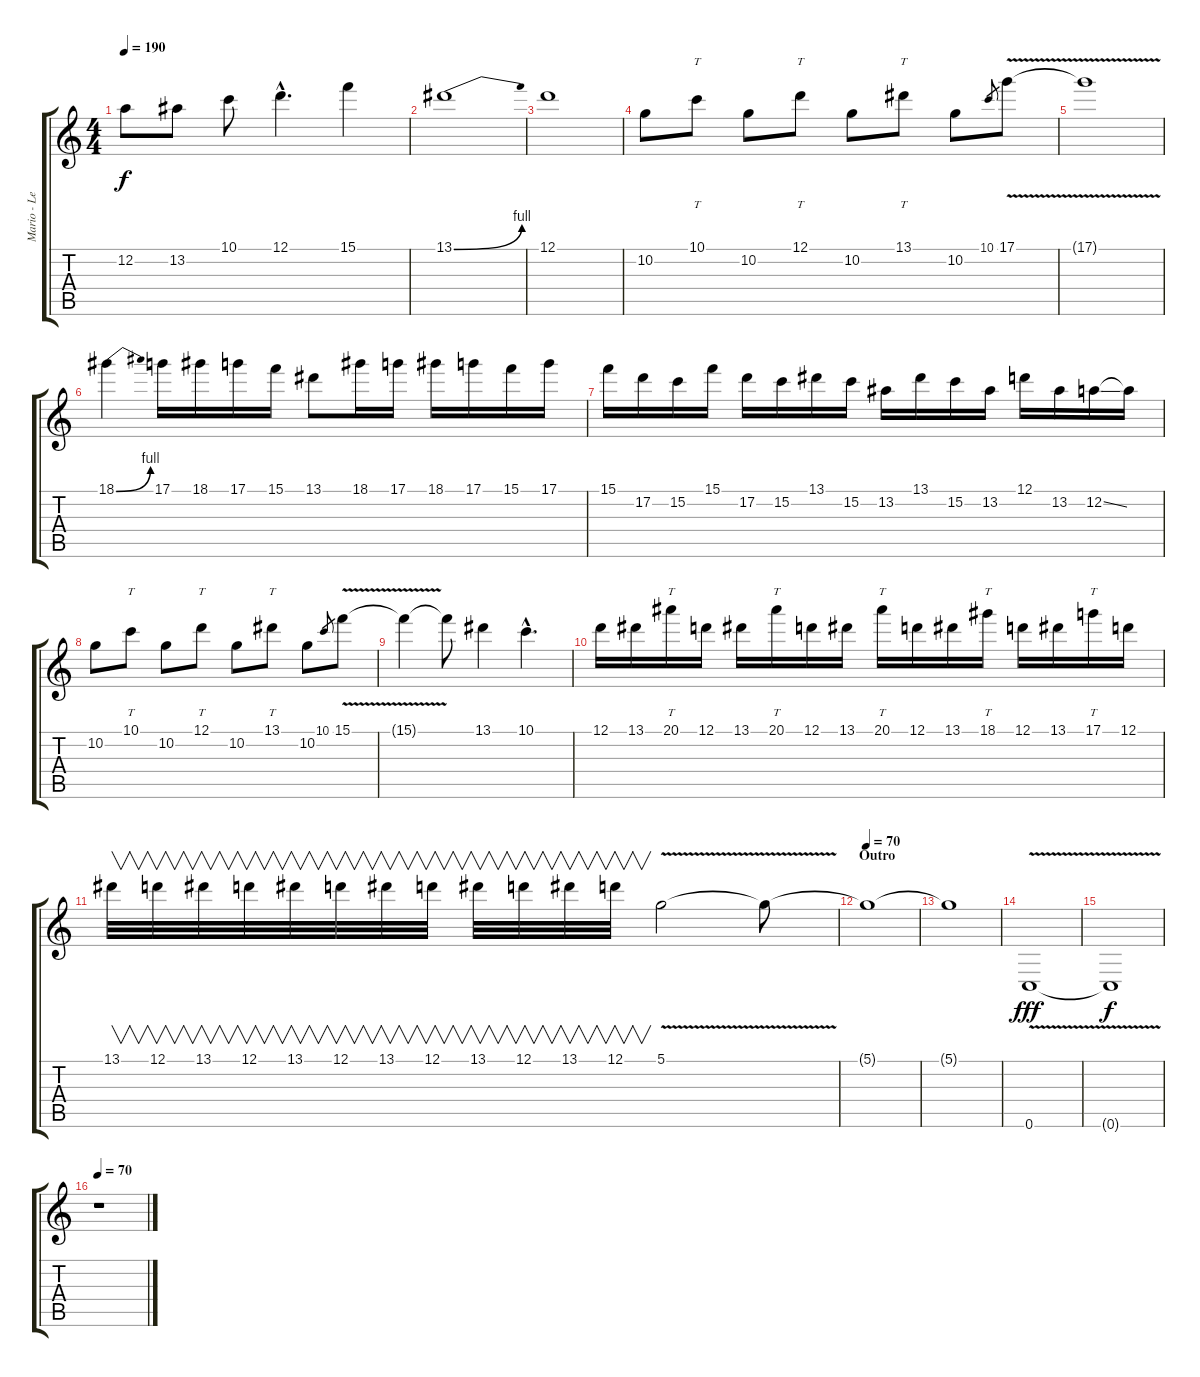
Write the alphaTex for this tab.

\track ("Mario - Lead" "Mario - Le") {instrument overdrivenguitar}
\staff {score tabs}
\tuning (D4 A3 F3 C3 G2 C2) {hide}
\ts (4 4)
\tempo 190
\clef g2
\ks c
12.2.8{dy f} 13.2.8 10.1.8 12.1{hac}.4{d} 15.1.4 |
13.1{be (bend 0 0 60 4)}.1 |
12.1.1 |
10.2.8 10.1.8{tt} 10.2.8 12.1.8{tt} 10.2.8 13.1.8{tt} 10.2.8 10.1.8{gr} 17.1{v}.8 |
17.1{t}.1 |
18.1{be (bend 0 0 60 4)}.4 17.1.16 18.1.16 17.1.16 15.1.16 13.1.8 18.1.16 17.1.16 18.1.16 17.1.16 15.1.16 17.1.16 |
15.1.16 17.2.16 15.2.16 15.1.16 17.2.16 15.2.16 13.1.16 15.2.16 13.2.16 13.1.16 15.2.16 13.2.16 12.1.16 13.2.16 12.2{ss}.16 12.2{t}.16 |
10.2.8 10.1.8{tt} 10.2.8 12.1.8{tt} 10.2.8 13.1.8{tt} 10.2.8 10.1.8{gr} 15.1{v}.8 |
15.1{t}.4 15.1{t}.8 13.1.4 10.1{hac}.4{d} |
12.1.16 13.1.16 20.1.16{tt} 12.1.16 13.1.16 20.1.16{tt} 12.1.16 13.1.16 20.1.16{tt} 12.1.16 13.1.16 18.1.16{tt} 12.1.16 13.1.16 17.1.16{tt} 12.1.16 |
13.1.32{v} 12.1.32{v} 13.1.32{v} 12.1.32{v} 13.1.32{v} 12.1.32{v} 13.1.32{v} 12.1.32{v} 13.1.32{v} 12.1.32{v} 13.1.32{v} 12.1.32{v} 5.1{v}.2 5.1{t}.8 |
\section ("" "Outro")
\tempo 70
5.1{t}.1{volume 0} |
5.1{t}.1 |
0.6{v}.1{dy fff volume 14 instrument acousticguitarsteel} |
0.6{t}.1{dy f} |
\tempo 70
r.1
